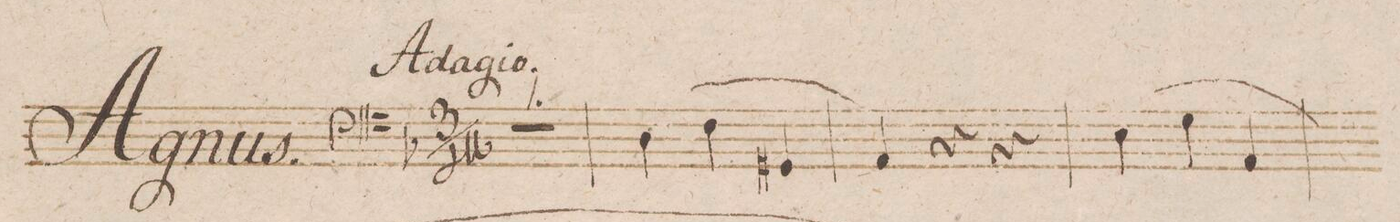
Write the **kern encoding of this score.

**kern	**dynam
*I"Fagotto Imo	*
*clefF4	*
*k[b-]	*
*M3/4	*
2.r	.
=2	=2
(4D\	.
4F\	.
4GG#X/	.
=3	=3
4AA/)	.
4r	.
4r	.
=4	=4
(4E\	.
4G\	.
4AA/)	.
=5	=5
*-	*-
